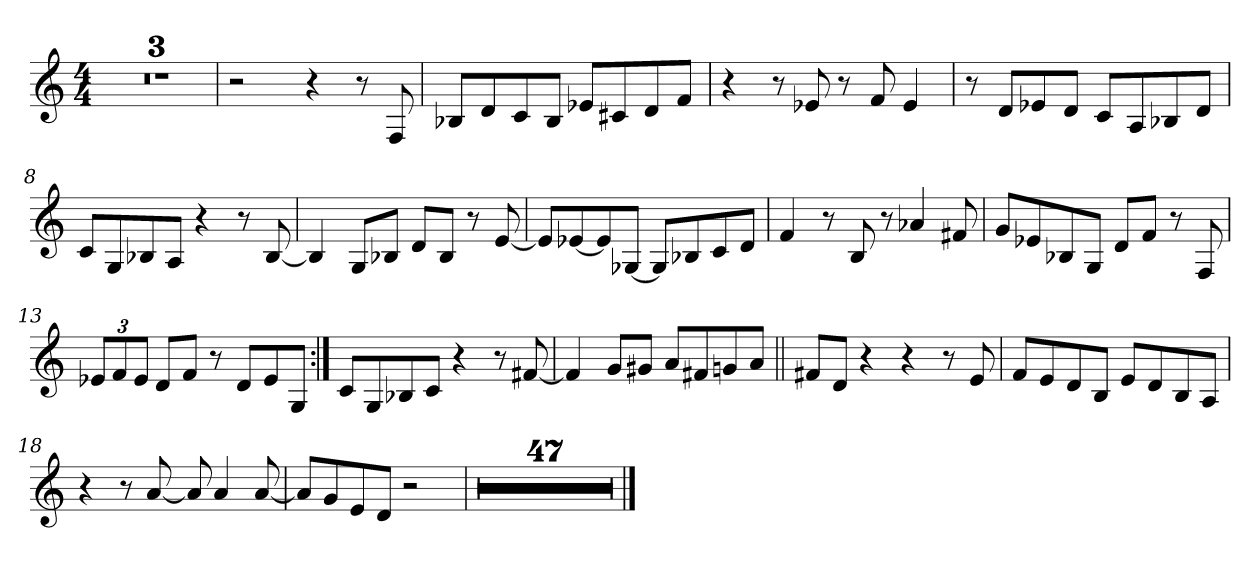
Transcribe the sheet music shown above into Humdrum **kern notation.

**kern
*part1
*staff1
*clefG2
*k[]
*M4/4
=1
1r
=2
1r
=3
1r
=4
2r
4r
8r
8F/
=5
8B-X/L
8d/
8c/
8B-/J
8e-X/L
8c#X/
8d/
8f/J
=6
4r
8r
8e-X/
8r
8f/
4e-/
=7
8r
8d/L
8e-X/
8d/J
8c/L
8A/
8B-X/
8d/J
=8
8c/L
8G/
8B-X/
8A/J
4r
8r
[8B-/
=9
4B-/]
8G/L
8B-X/J
8d/L
8B-/J
8r
[8e/
=10
8e/L]
[8e-X/
8e-/]
[8G-X/J
8G-/L]
8B-X/
8c/
8d/J
=11
4f/
8r
8B/
8r
4a-X/
8f#X/
=12
8g/L
8e-X/
8B-X/
8G/J
8d/L
8f/J
8r
8F/
=13
12e-X/L
12f/
12e-/J
8d/L
8f/J
8r
8d/L
8e-/
8G/J
=14:|!
8c/L
8G/
8B-X/
8c/J
4r
8r
[8f#X/
=15
4f#/]
8g/L
8g#X/J
8a/L
8f#X/
8gn/
8a/J
=16||
8f#X/L
8d/J
4r
4r
8r
8e/
=17
8f/L
8e/
8d/
8B/J
8e/L
8d/
8B/
8A/J
=18
4r
8r
[8a/
8a/]
4a/
[8a/
=19
8a/L]
8g/
8e/
8d/J
2r
=20
1r
=21
1r
=22
1r
=23
1r
=24
1r
=25
1r
=26
1r
=27
1r
=28
1r
=29
1r
=30
1r
=31
1r
=32
1r
=33
1r
=34
1r
=35
1r
=36
1r
=37
1r
=38
1r
=39
1r
=40
1r
=41
1r
=42
1r
=43
1r
=44
1r
=45
1r
=46
1r
=47
1r
=48
1r
=49
1r
=50
1r
=51
1r
=52
1r
=53
1r
=54
1r
=55
1r
=56
1r
=57
1r
=58
1r
=59
1r
=60
1r
=61
1r
=62
1r
=63
1r
=64
1r
=65
1r
=66
1r
==
*-
